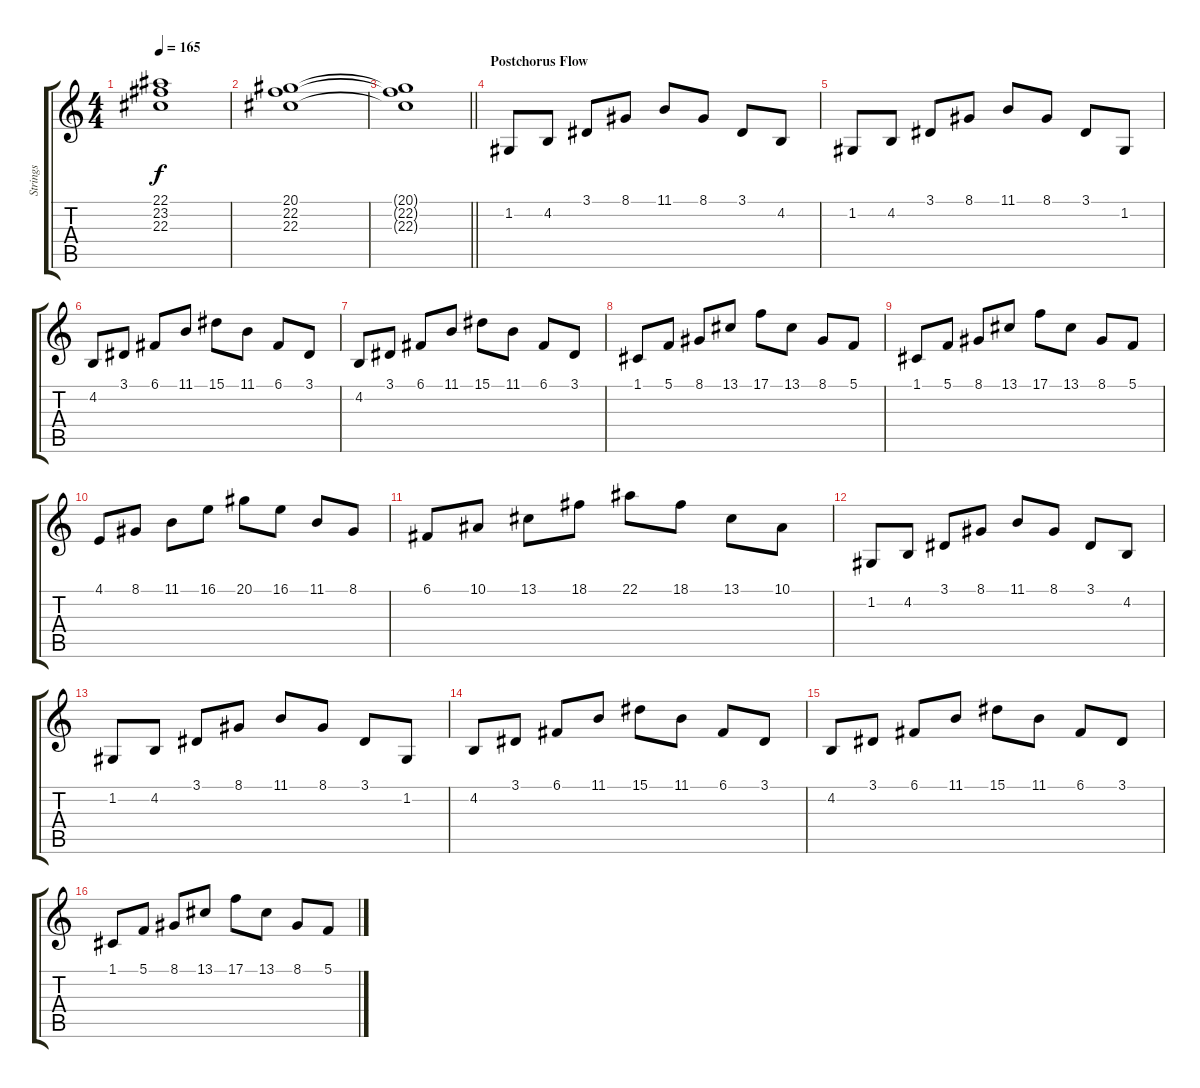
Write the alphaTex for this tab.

\track ("Strings" "Strings") {instrument stringensemble1}
\staff {score tabs}
\tuning (C4 G3 Eb3 Bb2 F2 C2) {hide}
\ts (4 4)
\tempo 165
\clef g2
\ks c
(22.1{t} 23.2{t} 22.3{t}).1{dy f} |
(20.1 22.2 22.3).1 |
\barLineRight lightlight
(20.1{t} 22.2{t} 22.3{t}).1 |
\section ("" "Postchorus Flow")
1.2.8 4.2.8 3.1.8 8.1.8 11.1.8 8.1.8 3.1.8 4.2.8 |
1.2.8 4.2.8 3.1.8 8.1.8 11.1.8 8.1.8 3.1.8 1.2.8 |
4.2.8 3.1.8 6.1.8 11.1.8 15.1.8 11.1.8 6.1.8 3.1.8 |
4.2.8 3.1.8 6.1.8 11.1.8 15.1.8 11.1.8 6.1.8 3.1.8 |
1.1.8 5.1.8 8.1.8 13.1.8 17.1.8 13.1.8 8.1.8 5.1.8 |
1.1.8 5.1.8 8.1.8 13.1.8 17.1.8 13.1.8 8.1.8 5.1.8 |
4.1.8 8.1.8 11.1.8 16.1.8 20.1.8 16.1.8 11.1.8 8.1.8 |
6.1.8 10.1.8 13.1.8 18.1.8 22.1.8 18.1.8 13.1.8 10.1.8 |
1.2.8 4.2.8 3.1.8 8.1.8 11.1.8 8.1.8 3.1.8 4.2.8 |
1.2.8 4.2.8 3.1.8 8.1.8 11.1.8 8.1.8 3.1.8 1.2.8 |
4.2.8 3.1.8 6.1.8 11.1.8 15.1.8 11.1.8 6.1.8 3.1.8 |
4.2.8 3.1.8 6.1.8 11.1.8 15.1.8 11.1.8 6.1.8 3.1.8 |
1.1.8 5.1.8 8.1.8 13.1.8 17.1.8 13.1.8 8.1.8 5.1.8
